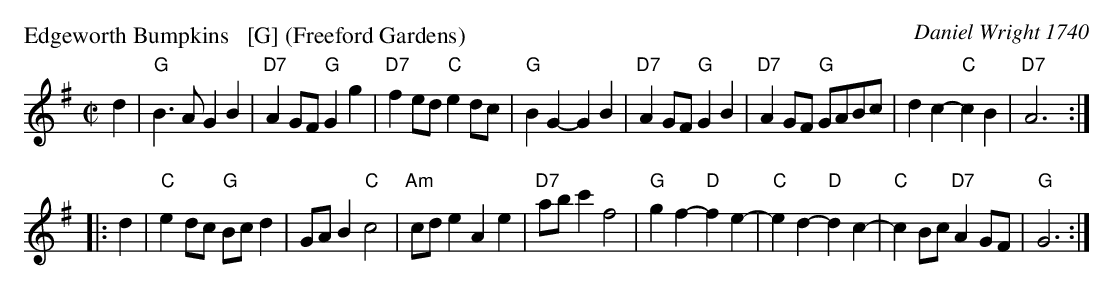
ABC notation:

X:1
P: Edgeworth Bumpkins   [G] (Freeford Gardens)
O: Daniel Wright 1740
M: C|
M: C|
L: 1/8
K: G
d2 \
| "G"B3A G2B2 | "D7"A2GF "G"G2g2 | "D7"f2ed "C"e2dc | "G"B2G2- G2B2 \
| "D7"A2GF "G"G2B2 | "D7"A2GF "G"GABc | d2c2- "C"c2B2 | "D7"A6 :|
|: d2 \
| "C"e2dc "G"Bcd2 | GAB2 "C"c4 | "Am"cde2 A2e2 | "D7"abc'2 f4 \
| "G"g2f2- "D"f2e2- | "C"e2d2- "D"d2c2- | "C"c2Bc "D7"A2GF | "G"G6 :|
